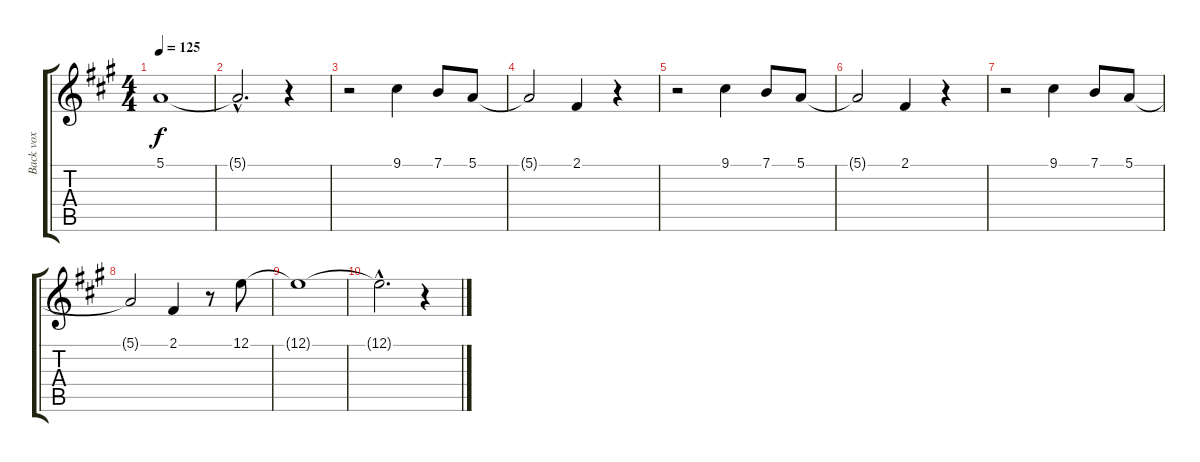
\track ("Back vox" "Back vox") {instrument synthvoice}
\staff {score tabs}
\tuning (E4 B3 G3 D3 A2 E2) {hide}
\ts (4 4)
\tempo 125
\clef g2
\ks a
5.1.1{dy f} |
5.1{hac t}.2{d} r.4 |
r.2 9.1.4 7.1.8 5.1.8 |
5.1{t}.2 2.1.4 r.4 |
r.2 9.1.4 7.1.8 5.1.8 |
5.1{t}.2 2.1.4 r.4 |
r.2 9.1.4 7.1.8 5.1.8 |
5.1{t}.2 2.1.4 r.8 12.1.8 |
12.1{t}.1 |
12.1{hac t}.2{d} r.4
